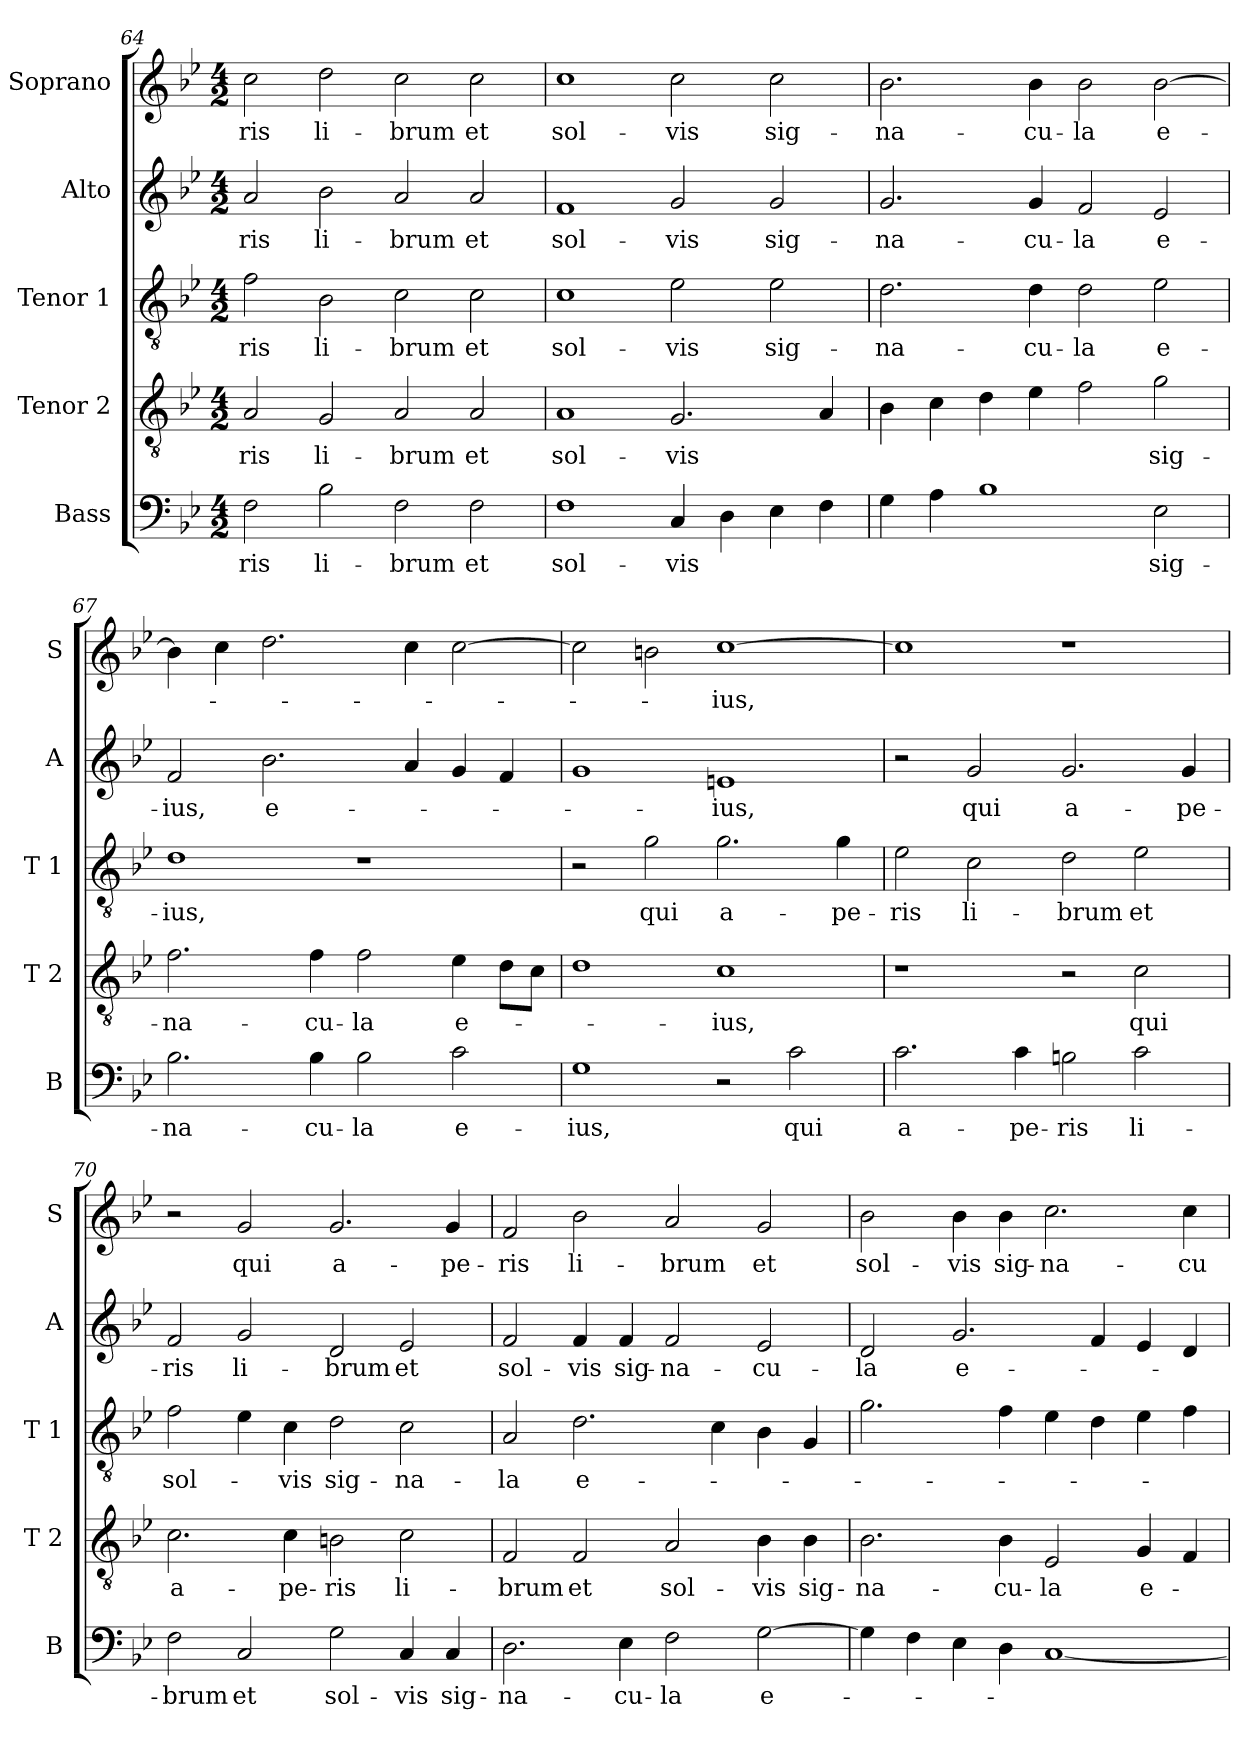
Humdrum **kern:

**kern	**text	**kern	**text	**kern	**text	**kern	**text	**kern	**text
*part5	*part5	*part4	*part4	*part3	*part3	*part2	*part2	*part1	*part1
*staff5	*staff5	*staff4	*staff4	*staff3	*staff3	*staff2	*staff2	*staff1	*staff1
*I"Bass	*	*I"Tenor 2	*	*I"Tenor 1	*	*I"Alto	*	*I"Soprano	*
*I'B	*	*I'T 2	*	*I'T 1	*	*I'A	*	*I'S	*
*clefF4	*	*clefGv2	*	*clefGv2	*	*clefG2	*	*clefG2	*
*k[b-e-]	*	*k[b-e-]	*	*k[b-e-]	*	*k[b-e-]	*	*k[b-e-]	*
*B-:	*	*B-:	*	*B-:	*	*B-:	*	*B-:	*
*M4/2	*	*M4/2	*	*M4/2	*	*M4/2	*	*M4/2	*
=64	=64	=64	=64	=64	=64	=64	=64	=64	=64
!	!LO:LY:b	!	!LO:LY:b	!	!LO:LY:b	!	!LO:LY:b	!	!LO:LY:b
2F\	-ris	2A/	-ris	2f\	-ris	2a/	-ris	2cc\	-ris
!	!LO:LY:b	!	!LO:LY:b	!	!LO:LY:b	!	!LO:LY:b	!	!LO:LY:b
2B-\	li-	2G/	li-	2B-\	li-	2b-\	li-	2dd\	li-
!	!LO:LY:b	!	!LO:LY:b	!	!LO:LY:b	!	!LO:LY:b	!	!LO:LY:b
2F\	-brum	2A/	-brum	2c\	-brum	2a/	-brum	2cc\	-brum
!	!LO:LY:b	!	!LO:LY:b	!	!LO:LY:b	!	!LO:LY:b	!	!LO:LY:b
2F\	et	2A/	et	2c\	et	2a/	et	2cc\	et
=65	=65	=65	=65	=65	=65	=65	=65	=65	=65
!	!LO:LY:b	!	!LO:LY:b	!	!LO:LY:b	!	!LO:LY:b	!	!LO:LY:b
1F	sol-	1A	sol-	1c	sol-	1f	sol-	1cc	sol-
!	!LO:LY:b	!	!LO:LY:b	!	!LO:LY:b	!	!LO:LY:b	!	!LO:LY:b
4C/	-vis	2.G/	-vis	2e-\	-vis	2g/	-vis	2cc\	-vis
4D\	.	.	.	.	.	.	.	.	.
!	!	!	!	!	!LO:LY:b	!	!LO:LY:b	!	!LO:LY:b
4E-\	.	.	.	2e-\	sig-	2g/	sig-	2cc\	sig-
4F\	.	4A/	.	.	.	.	.	.	.
=66	=66	=66	=66	=66	=66	=66	=66	=66	=66
!	!	!	!	!	!LO:LY:b	!	!LO:LY:b	!	!LO:LY:b
4G\	.	4B-\	.	2.d\	-na-	2.g/	-na-	2.b-\	-na-
4A\	.	4c\	.	.	.	.	.	.	.
1B-	.	4d\	.	.	.	.	.	.	.
!	!	!	!	!	!LO:LY:b	!	!LO:LY:b	!	!LO:LY:b
.	.	4e-\	.	4d\	-cu-	4g/	-cu-	4b-\	-cu-
!	!	!	!	!	!LO:LY:b	!	!LO:LY:b	!	!LO:LY:b
.	.	2f\	.	2d\	-la	2f/	-la	2b-\	-la
!	!LO:LY:b	!	!LO:LY:b	!	!LO:LY:b	!	!LO:LY:b	!	!LO:LY:b
2E-\	sig-	2g\	sig-	2e-\	e-	2e-/	e-	[2b-\	e-
!!LO:PB:g=z
=67	=67	=67	=67	=67	=67	=67	=67	=67	=67
!	!LO:LY:b	!	!LO:LY:b	!	!LO:LY:b	!	!LO:LY:b	!	!
2.B-\	-na-	2.f\	-na-	1d	-ius,	2f/	-ius,	4b-\]	.
.	.	.	.	.	.	.	.	4cc\	.
!	!	!	!	!	!	!	!LO:LY:b	!	!
.	.	.	.	.	.	2.b-\	e-	2.dd\	.
!	!LO:LY:b	!	!LO:LY:b	!	!	!	!	!	!
4B-\	-cu-	4f\	-cu-	.	.	.	.	.	.
!	!LO:LY:b	!	!LO:LY:b	!	!	!	!	!	!
2B-\	-la	2f\	-la	1r	.	.	.	.	.
.	.	.	.	.	.	4a/	.	4cc\	.
!	!LO:LY:b	!	!LO:LY:b	!	!	!	!	!	!
2c\	e-	4e-\	e-	.	.	4g/	.	[2cc\	.
.	.	8d\L	.	.	.	4f/	.	.	.
.	.	8c\J	.	.	.	.	.	.	.
=68	=68	=68	=68	=68	=68	=68	=68	=68	=68
!	!LO:LY:b	!	!	!	!	!	!	!	!
1G	-ius,	1d	.	2r	.	1g	.	2cc\]	.
!	!	!	!	!	!LO:LY:b	!	!	!	!
.	.	.	.	2g\	qui	.	.	2bn\	.
!	!	!	!LO:LY:b	!	!LO:LY:b	!	!LO:LY:b	!	!LO:LY:b
2r	.	1c	-ius,	2.g\	a-	1en	-ius,	[1cc	-ius,
!	!LO:LY:b	!	!	!	!	!	!	!	!
2c\	qui	.	.	.	.	.	.	.	.
!	!	!	!	!	!LO:LY:b	!	!	!	!
.	.	.	.	4g\	-pe-	.	.	.	.
=69	=69	=69	=69	=69	=69	=69	=69	=69	=69
!	!LO:LY:b	!	!	!	!LO:LY:b	!	!	!	!
2.c\	a-	1r	.	2e-\	-ris	2r	.	1cc]	.
!	!	!	!	!	!LO:LY:b	!	!LO:LY:b	!	!
.	.	.	.	2c\	li-	2g/	qui	.	.
!	!LO:LY:b	!	!	!	!	!	!	!	!
4c\	-pe-	.	.	.	.	.	.	.	.
!	!LO:LY:b	!	!	!	!LO:LY:b	!	!LO:LY:b	!	!
2Bn\	-ris	2r	.	2d\	-brum	2.g/	a-	1r	.
!	!LO:LY:b	!	!LO:LY:b	!	!LO:LY:b	!	!	!	!
2c\	li-	2c\	qui	2e-\	et	.	.	.	.
!	!	!	!	!	!	!	!LO:LY:b	!	!
.	.	.	.	.	.	4g/	-pe-	.	.
=70	=70	=70	=70	=70	=70	=70	=70	=70	=70
!	!LO:LY:b	!	!LO:LY:b	!	!LO:LY:b	!	!LO:LY:b	!	!
2F\	-brum	2.c\	a-	2f\	sol-	2f/	-ris	2r	.
!	!LO:LY:b	!	!	!	!	!	!LO:LY:b	!	!LO:LY:b
2C/	et	.	.	4e-\	.	2g/	li-	2g/	qui
!	!	!	!LO:LY:b	!	!LO:LY:b	!	!	!	!
.	.	4c\	-pe-	4c\	-vis	.	.	.	.
!	!LO:LY:b	!	!LO:LY:b	!	!LO:LY:b	!	!LO:LY:b	!	!LO:LY:b
2G\	sol-	2Bn\	-ris	2d\	sig-	2d/	-brum	2.g/	a-
!	!LO:LY:b	!	!LO:LY:b	!	!LO:LY:b	!	!LO:LY:b	!	!
4C/	-vis	2c\	li-	2c\	-na-	2e-/	et	.	.
!	!LO:LY:b	!	!	!	!	!	!	!	!LO:LY:b
4C/	sig-	.	.	.	.	.	.	4g/	-pe-
=71	=71	=71	=71	=71	=71	=71	=71	=71	=71
!	!LO:LY:b	!	!LO:LY:b	!	!LO:LY:b	!	!LO:LY:b	!	!LO:LY:b
2.D\	-na-	2F/	-brum	2A/	-la	2f/	sol-	2f/	-ris
!	!	!	!LO:LY:b	!	!LO:LY:b	!	!LO:LY:b	!	!LO:LY:b
.	.	2F/	et	2.d\	e-	4f/	-vis	2b-\	li-
!	!LO:LY:b	!	!	!	!	!	!LO:LY:b	!	!
4E-\	-cu-	.	.	.	.	4f/	sig-	.	.
!	!LO:LY:b	!	!LO:LY:b	!	!	!	!LO:LY:b	!	!LO:LY:b
2F\	-la	2A/	sol-	.	.	2f/	-na-	2a/	-brum
.	.	.	.	4c\	.	.	.	.	.
!	!LO:LY:b	!	!LO:LY:b	!	!	!	!LO:LY:b	!	!LO:LY:b
[2G\	e-	4B-\	-vis	4B-\	.	2e-/	-cu-	2g/	et
!	!	!	!LO:LY:b	!	!	!	!	!	!
.	.	4B-\	sig-	4G/	.	.	.	.	.
=72	=72	=72	=72	=72	=72	=72	=72	=72	=72
!	!	!	!LO:LY:b	!	!	!	!LO:LY:b	!	!LO:LY:b
4G\]	.	2.B-\	-na-	2.g\	.	2d/	-la	2b-\	sol-
4F\	.	.	.	.	.	.	.	.	.
!	!	!	!	!	!	!	!LO:LY:b	!	!LO:LY:b
4E-\	.	.	.	.	.	2.g/	e-	4b-\	-vis
!	!	!	!LO:LY:b	!	!	!	!	!	!LO:LY:b
4D\	.	4B-\	-cu-	4f\	.	.	.	4b-\	sig-
!	!	!	!LO:LY:b	!	!	!	!	!	!LO:LY:b
[1C	.	2E-/	-la	4e-\	.	.	.	2.cc\	-na-
.	.	.	.	4d\	.	4f/	.	.	.
!	!	!	!LO:LY:b	!	!	!	!	!	!
.	.	4G/	e-	4e-\	.	4e-/	.	.	.
!	!	!	!	!	!	!	!	!	!LO:LY:b
.	.	4F/	.	4f\	.	4d/	.	4cc\	-cu-
=	=	=	=	=	=	=	=	=	=
*-	*-	*-	*-	*-	*-	*-	*-	*-	*-
